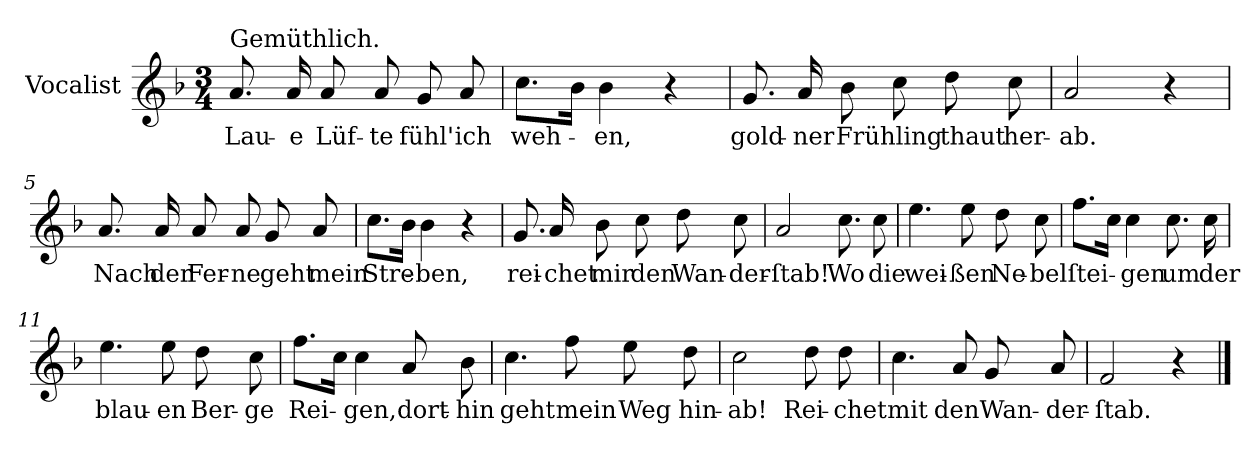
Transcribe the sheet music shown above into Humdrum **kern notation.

**kern	**text
*part1	*part1
*staff1	*staff1
*I"Vocalist	*
*clefG2	*
*k[b-]	*
*F:	*
*M3/4	*
=1	=1
!LO:TX:a:t=Gemüthlich.	!
8.a	Lau-
16a	-e
8a	Lüf-
8a	-te
8g	fühl'
8a	ich
=2	=2
8.ccL	weh-
16b-Jk	.
4b-	-en,
4r	.
=3	=3
8.g	gold-
16a	-ner
8b-	Frühling
8cc	.
8dd	thaut
8cc	her-
=4	=4
2a	-ab.
4r	.
=5	=5
8.a	Nach
16a	der
8a	Fer-
8a	-ne
8g	geht
8a	mein
=6	=6
8.ccL	Stre-
16b-Jk	.
4b-	-ben,
4r	.
=7	=7
8.g	rei-
16a	-chet
8b-	mir
8cc	den
8dd	Wan-
8cc	-der-
=8	=8
2a	-ſtab!
8.cc	Wo
!LO:N:vis=8	!
16cc	die
=9	=9
4.ee	wei-
8ee	-ßen
8dd	Ne-
8cc	-bel
=10	=10
8.ffL	ſtei-
16ccJk	.
4cc	-gen
8.cc	um
16cc	der
=11	=11
4.ee	blau-
8ee	-en
8dd	Ber-
8cc	-ge
=12	=12
8.ffL	Rei-
16ccJk	.
4cc	-gen,
8a	dort-
8b-	-hin
=13	=13
4.cc	geht
8ff	mein
8ee	Weg
8dd	hin-
=14	=14
2cc	-ab!
8dd	Rei-
8dd	-chet
=15	=15
4.cc	mit
8a	den
8g	Wan-
8a	-der-
=16	=16
2f	-ſtab.
4r	.
==	==
*-	*-
